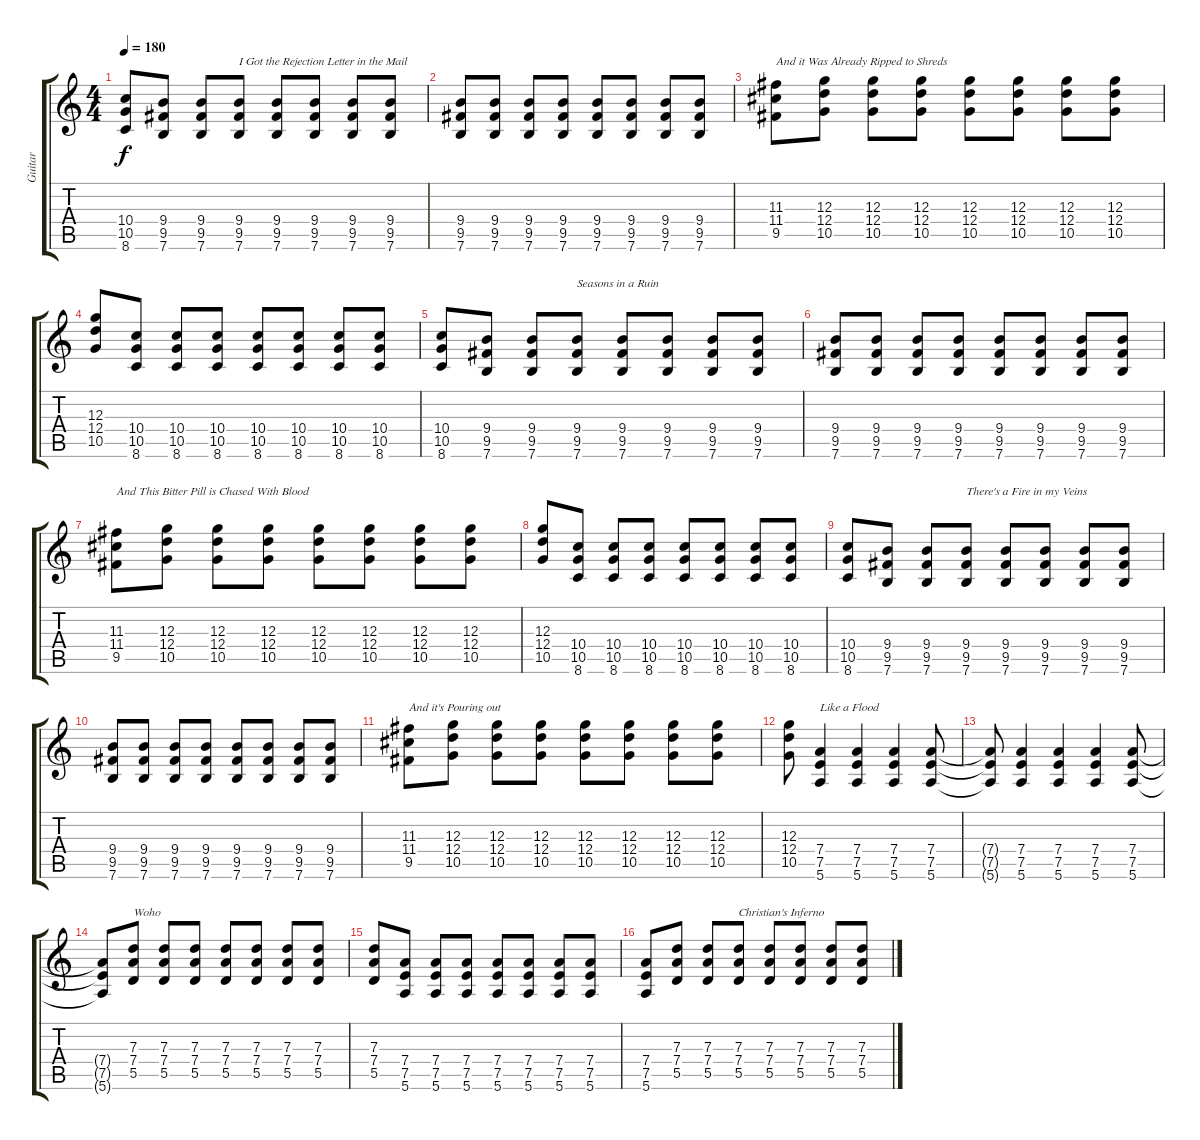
\track ("Guitar" "Guitar") {instrument overdrivenguitar}
\staff {score tabs}
\tuning (E4 B3 G3 D3 A2 E2) {hide}
\ts (4 4)
\tempo 180
\clef g2
\ks c
(10.4 10.5 8.6).8{dy f} (9.4 9.5 7.6).8 (9.4 9.5 7.6).8 (9.4 9.5 7.6).8{txt "I Got the Rejection Letter in the Mail"} (9.4 9.5 7.6).8 (9.4 9.5 7.6).8 (9.4 9.5 7.6).8 (9.4 9.5 7.6).8 |
(9.4 9.5 7.6).8 (9.4 9.5 7.6).8 (9.4 9.5 7.6).8 (9.4 9.5 7.6).8 (9.4 9.5 7.6).8 (9.4 9.5 7.6).8 (9.4 9.5 7.6).8 (9.4 9.5 7.6).8 |
(11.3 11.4 9.5).8{txt "And it Was Already Ripped to Shreds"} (12.3 12.4 10.5).8 (12.3 12.4 10.5).8 (12.3 12.4 10.5).8 (12.3 12.4 10.5).8 (12.3 12.4 10.5).8 (12.3 12.4 10.5).8 (12.3 12.4 10.5).8 |
(12.3 12.4 10.5).8 (10.4 10.5 8.6).8 (10.4 10.5 8.6).8 (10.4 10.5 8.6).8 (10.4 10.5 8.6).8 (10.4 10.5 8.6).8 (10.4 10.5 8.6).8 (10.4 10.5 8.6).8 |
(10.4 10.5 8.6).8 (9.4 9.5 7.6).8 (9.4 9.5 7.6).8 (9.4 9.5 7.6).8{txt "Seasons in a Ruin"} (9.4 9.5 7.6).8 (9.4 9.5 7.6).8 (9.4 9.5 7.6).8 (9.4 9.5 7.6).8 |
(9.4 9.5 7.6).8 (9.4 9.5 7.6).8 (9.4 9.5 7.6).8 (9.4 9.5 7.6).8 (9.4 9.5 7.6).8 (9.4 9.5 7.6).8 (9.4 9.5 7.6).8 (9.4 9.5 7.6).8 |
(11.3 11.4 9.5).8{txt "And This Bitter Pill is Chased With Blood"} (12.3 12.4 10.5).8 (12.3 12.4 10.5).8 (12.3 12.4 10.5).8 (12.3 12.4 10.5).8 (12.3 12.4 10.5).8 (12.3 12.4 10.5).8 (12.3 12.4 10.5).8 |
(12.3 12.4 10.5).8 (10.4 10.5 8.6).8 (10.4 10.5 8.6).8 (10.4 10.5 8.6).8 (10.4 10.5 8.6).8 (10.4 10.5 8.6).8 (10.4 10.5 8.6).8 (10.4 10.5 8.6).8 |
(10.4 10.5 8.6).8 (9.4 9.5 7.6).8 (9.4 9.5 7.6).8 (9.4 9.5 7.6).8{txt "There's a Fire in my Veins"} (9.4 9.5 7.6).8 (9.4 9.5 7.6).8 (9.4 9.5 7.6).8 (9.4 9.5 7.6).8 |
(9.4 9.5 7.6).8 (9.4 9.5 7.6).8 (9.4 9.5 7.6).8 (9.4 9.5 7.6).8 (9.4 9.5 7.6).8 (9.4 9.5 7.6).8 (9.4 9.5 7.6).8 (9.4 9.5 7.6).8 |
(11.3 11.4 9.5).8{txt "And it's Pouring out"} (12.3 12.4 10.5).8 (12.3 12.4 10.5).8 (12.3 12.4 10.5).8 (12.3 12.4 10.5).8 (12.3 12.4 10.5).8 (12.3 12.4 10.5).8 (12.3 12.4 10.5).8 |
(12.3 12.4 10.5).8 (7.4 7.5 5.6).4{txt "Like a Flood" instrument distortionguitar} (7.4 7.5 5.6).4 (7.4 7.5 5.6).4 (7.4 7.5 5.6).8 |
(7.4{t} 7.5{t} 5.6{t}).8 (7.4 7.5 5.6).4 (7.4 7.5 5.6).4 (7.4 7.5 5.6).4 (7.4 7.5 5.6).8 |
(7.4{t} 7.5{t} 5.6{t}).8 (7.3 7.4 5.5).8{txt "Woho"} (7.3 7.4 5.5).8 (7.3 7.4 5.5).8 (7.3 7.4 5.5).8 (7.3 7.4 5.5).8 (7.3 7.4 5.5).8 (7.3 7.4 5.5).8 |
(7.3 7.4 5.5).8 (7.4 7.5 5.6).8 (7.4 7.5 5.6).8 (7.4 7.5 5.6).8 (7.4 7.5 5.6).8 (7.4 7.5 5.6).8 (7.4 7.5 5.6).8 (7.4 7.5 5.6).8 |
(7.4 7.5 5.6).8 (7.3 7.4 5.5).8 (7.3 7.4 5.5).8 (7.3 7.4 5.5).8{txt "Christian's Inferno"} (7.3 7.4 5.5).8 (7.3 7.4 5.5).8 (7.3 7.4 5.5).8 (7.3 7.4 5.5).8
